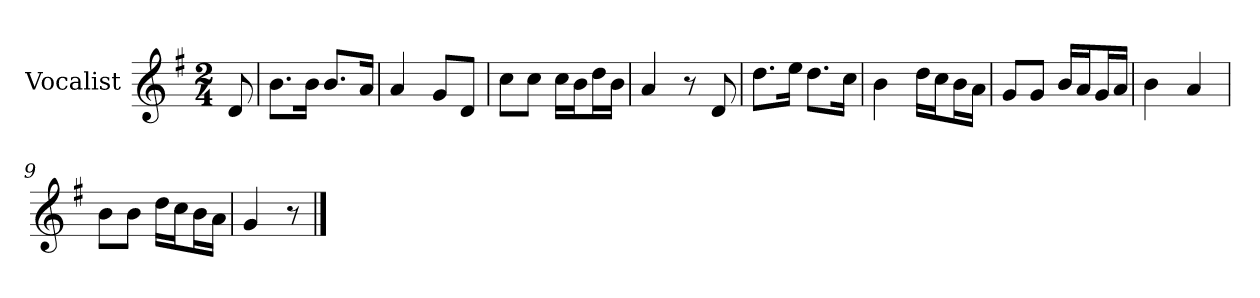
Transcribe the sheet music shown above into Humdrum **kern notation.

**kern
*part1
*staff1
*I"Vocalist
*k[f#]
*G:
*M2/4
=
8d
=1
8.bL
16bJk
8.bL
16aJk
=2
4a
8gL
8dJ
=3
8ccL
8ccJ
16ccLL
16bJ
16ddL
16bJJ
=4
4a
8r
8d
=5
8.ddL
16eeJk
8.ddL
16ccJk
=6
4b
16ddLL
16ccJ
16bL
16aJJ
=7
8gL
8gJ
16bLL
16aJ
16gL
16aJJ
=8
4b
4a
=9
8bL
8bJ
16ddLL
16ccJ
16bL
16aJJ
=10
4g
8r
==
*-
